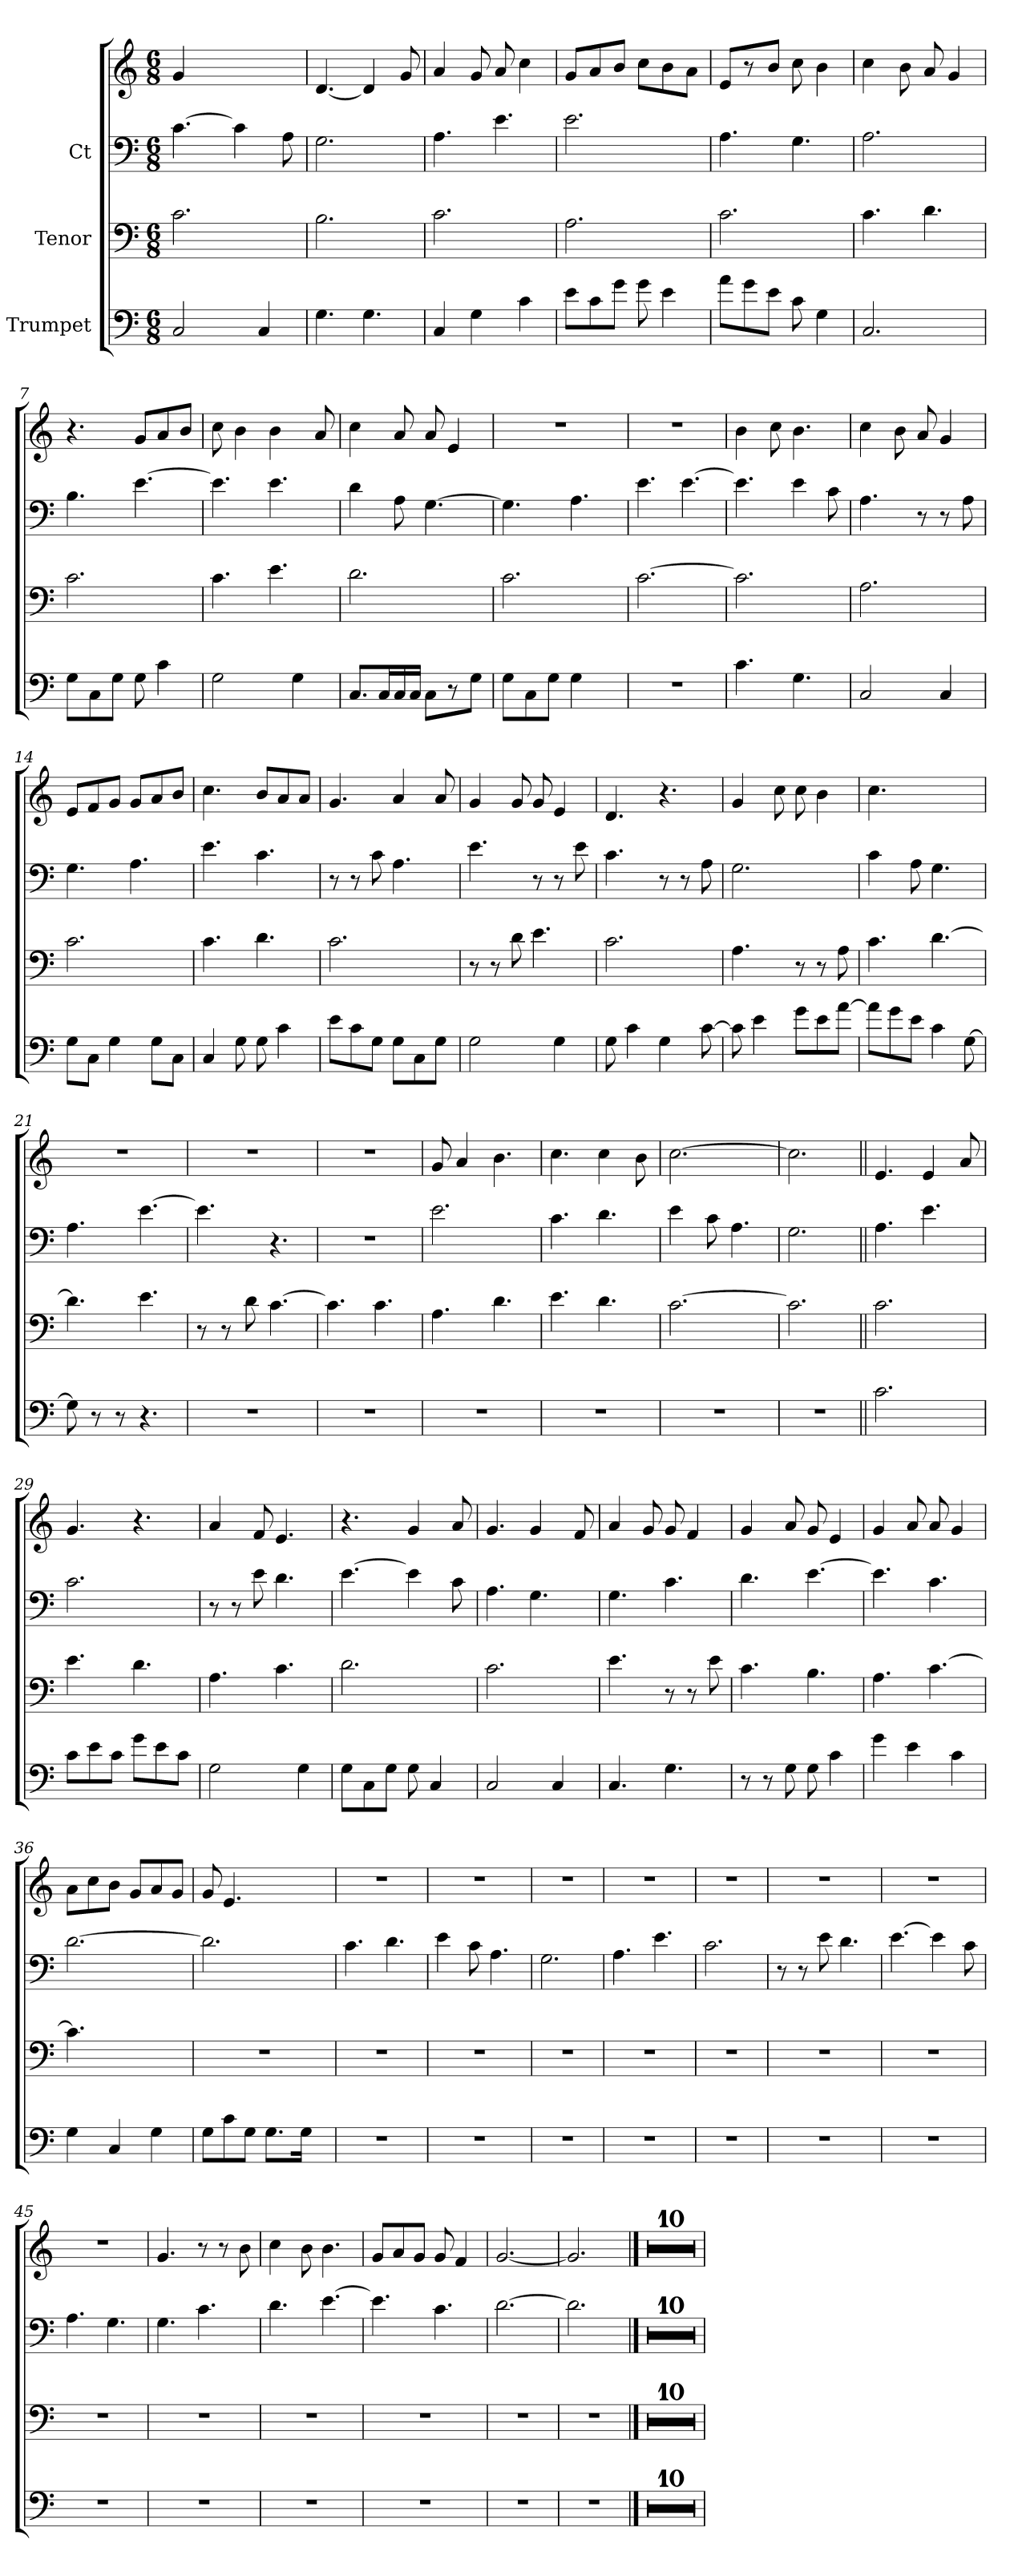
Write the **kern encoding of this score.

**kern	**kern	**kern	**kern
*part4	*part3	*part2	*part1
*staff4	*staff3	*staff2	*staff1
*I"Trumpet	*I"Tenor	*I"Ct	*
*clefF4	*clefF4	*clefF4	*clefG2
*k[]	*k[]	*k[]	*k[]
*C:	*C:	*C:	*C:
*M6/8	*M6/8	*M6/8	*M6/8
=1	=1	=1	=1
2C/	2.c\	[4.c\	4g/
.	.	.	8ryy
.	.	4c\]	4.ryy
4C/	.	.	.
.	.	8A\	.
=2	=2	=2	=2
4.G\	2.B\	2.G\	[4.d/
4.G\	.	.	4d/]
.	.	.	8g/
=3	=3	=3	=3
4C/	2.c\	4.A\	4a/
4G\	.	.	8g/
.	.	4.e\	8a/
4c\	.	.	4cc\
=4	=4	=4	=4
8e\L	2.A\	2.e\	8g/L
8c\	.	.	8a/
8g\J	.	.	8b/J
8g\	.	.	8cc\L
4e\	.	.	8b\
.	.	.	8a\J
=5	=5	=5	=5
8a\L	2.c\	4.A\	8e/L
8g\	.	.	8r
8e\J	.	.	8b/J
8c\	.	4.G\	8cc\
4G\	.	.	4b\
=6	=6	=6	=6
2.C/	4.c\	2.A\	4cc\
.	.	.	8b\
.	4.d\	.	8a/
.	.	.	4g/
=7	=7	=7	=7
8G\L	2.c\	4.B\	4.r
8C\	.	.	.
8G\J	.	.	.
8G\	.	[4.e\	8g/L
4c\	.	.	8a/
.	.	.	8b/J
=8	=8	=8	=8
2G\	4.c\	4.e\]	8cc\
.	.	.	4b\
.	4.e\	4.e\	4b\
4G\	.	.	.
.	.	.	8a/
!!LO:LB:g=z
=9	=9	=9	=9
8.C/L	2.d\	4d\	4cc\
16C/L	.	.	.
16C/	.	8A\	8a/
16C/JJ	.	.	.
8C\L	.	[4.G\	8a/
8r	.	.	4e/
8G\J	.	.	.
=10	=10	=10	=10
8G\L	2.c\	4.G\]	2.r
8C\	.	.	.
8G\J	.	.	.
4G\	.	4.A\	.
8ryy	.	.	.
=11	=11	=11	=11
2.r	[2.c\	4.e\	2.r
.	.	[4.e\	.
=12	=12	=12	=12
4.c\	2.c\]	4.e\]	4b\
.	.	.	8cc\
4.G\	.	4e\	4.b\
.	.	8c\	.
=13	=13	=13	=13
2C/	2.A\	4.A\	4cc\
.	.	.	8b\
.	.	8r	8a/
4C/	.	8r	4g/
.	.	8A\	.
=14	=14	=14	=14
8G\L	2.c\	4.G\	8e/L
8C\J	.	.	8f/
4G\	.	.	8g/J
.	.	4.A\	8g/L
8G\L	.	.	8a/
8C\J	.	.	8b/J
=15	=15	=15	=15
4C/	4.c\	4.e\	4.cc\
8G\	.	.	.
8G\	4.d\	4.c\	8b/L
4c\	.	.	8a/
.	.	.	8a/J
=16	=16	=16	=16
8e\L	2.c\	8r	4.g/
8c\	.	8r	.
8G\J	.	8c\	.
8G\L	.	4.A\	4a/
8C\	.	.	.
8G\J	.	.	8a/
=17	=17	=17	=17
2G\	8r	4.e\	4g/
.	8r	.	.
.	8d\	.	8g/
.	4.e\	8r	8g/
4G\	.	8r	4e/
.	.	8e\	.
!!LO:PB:g=z
=18	=18	=18	=18
8G\	2.c\	4.c\	4.d/
4c\	.	.	.
4G\	.	8r	4.r
.	.	8r	.
[8c\	.	8A\	.
=19	=19	=19	=19
8c\]	4.A\	2.G\	4g/
4e\	.	.	.
.	.	.	8cc\
8g\L	8r	.	8cc\
8e\	8r	.	4b\
[8a\J	8A\	.	.
=20	=20	=20	=20
8a\L]	4.c\	4c\	4.cc\
8g\	.	.	.
8e\J	.	8A\	.
4c\	[4.d\	4.G\	4.ryy
[8G\	.	.	.
=21	=21	=21	=21
8G\]	4.d\]	4.A\	2.r
8r	.	.	.
8r	.	.	.
4.r	4.e\	[4.e\	.
=22	=22	=22	=22
2.r	8r	4.e\]	2.r
.	8r	.	.
.	8d\	.	.
.	[4.c\	4.r	.
=23	=23	=23	=23
2.r	4.c\]	2.r	2.r
.	4.c\	.	.
=24	=24	=24	=24
2.r	4.A\	2.e\	8g/
.	.	.	4a/
.	4.d\	.	4.b\
=25	=25	=25	=25
2.r	4.e\	4.c\	4.cc\
.	4.d\	4.d\	4cc\
.	.	.	8b\
=26	=26	=26	=26
2.r	[2.c\	4e\	[2.cc\
.	.	8c\	.
.	.	4.A\	.
=27	=27	=27	=27
2.r	2.c\]	2.G\	2.cc\]
!!LO:LB:g=z
=28||	=28||	=28||	=28||
2.c\	2.c\	4.A\	4.e/
.	.	4.e\	4e/
.	.	.	8a/
=29	=29	=29	=29
8c\L	4.e\	2.c\	4.g/
8e\	.	.	.
8c\J	.	.	.
8g\L	4.d\	.	4.r
8e\	.	.	.
8c\J	.	.	.
=30	=30	=30	=30
2G\	4.A\	8r	4a/
.	.	8r	.
.	.	8e\	8f/
.	4.c\	4.d\	4.e/
4G\	.	.	.
=31	=31	=31	=31
8G\L	2.d\	[4.e\	4.r
8C\	.	.	.
8G\J	.	.	.
8G\	.	4e\]	4g/
4C/	.	.	.
.	.	8c\	8a/
=32	=32	=32	=32
2C/	2.c\	4.A\	4.g/
.	.	4.G\	4g/
4C/	.	.	.
.	.	.	8f/
=33	=33	=33	=33
4.C/	4.e\	4.G\	4a/
.	.	.	8g/
4.G\	8r	4.c\	8g/
.	8r	.	4f/
.	8e\	.	.
=34	=34	=34	=34
8r	4.c\	4.d\	4g/
8r	.	.	.
8G\	.	.	8a/
8G\	4.B\	[4.e\	8g/
4c\	.	.	4e/
=35	=35	=35	=35
4g\	4.A\	4.e\]	4g/
4e\	.	.	8a/
.	[4.c\	4.c\	8a/
4c\	.	.	4g/
=36	=36	=36	=36
4G\	4.c\]	[2.d\	8a\L
.	.	.	8cc\
4C/	.	.	8b\J
.	4.ryy	.	8g/L
4G\	.	.	8a/
.	.	.	8g/J
!!LO:PB:g=z
=37	=37	=37	=37
8G\L	2.r	2.d\]	8g/
8c\	.	.	4.e/
8G\J	.	.	.
8.G\L	.	.	.
.	.	.	4ryy
16G\Jk	.	.	.
8ryy	.	.	.
=38	=38	=38	=38
2.r	2.r	4.c\	2.r
.	.	4.d\	.
=39	=39	=39	=39
2.r	2.r	4e\	2.r
.	.	8c\	.
.	.	4.A\	.
=40	=40	=40	=40
2.r	2.r	2.G\	2.r
=41	=41	=41	=41
2.r	2.r	4.A\	2.r
.	.	4.e\	.
=42	=42	=42	=42
2.r	2.r	2.c\	2.r
=43	=43	=43	=43
2.r	2.r	8r	2.r
.	.	8r	.
.	.	8e\	.
.	.	4.d\	.
=44	=44	=44	=44
2.r	2.r	[4.e\	2.r
.	.	4e\]	.
.	.	8c\	.
=45	=45	=45	=45
2.r	2.r	4.A\	2.r
.	.	4.G\	.
=46	=46	=46	=46
2.r	2.r	4.G\	4.g/
.	.	4.c\	8r
.	.	.	8r
.	.	.	8b\
=47	=47	=47	=47
2.r	2.r	4.d\	4cc\
.	.	.	8b\
.	.	[4.e\	4.b\
=48	=48	=48	=48
2.r	2.r	4.e\]	8g/L
.	.	.	8a/
.	.	.	8g/J
.	.	4.c\	8g/
.	.	.	4f/
!!LO:LB:g=z
=49	=49	=49	=49
2.r	2.r	[2.d\	[2.g/
=50	=50	=50	=50
2.r	2.r	2.d\]	2.g/]
==51	==51	==51	==51
2.r	2.r	2.r	2.r
=52	=52	=52	=52
2.r	2.r	2.r	2.r
=53	=53	=53	=53
2.r	2.r	2.r	2.r
=54	=54	=54	=54
2.r	2.r	2.r	2.r
=55	=55	=55	=55
2.r	2.r	2.r	2.r
=56	=56	=56	=56
2.r	2.r	2.r	2.r
=57	=57	=57	=57
2.r	2.r	2.r	2.r
=58	=58	=58	=58
2.r	2.r	2.r	2.r
=59	=59	=59	=59
2.r	2.r	2.r	2.r
=60	=60	=60	=60
2.r	2.r	2.r	2.r
=	=	=	=
*-	*-	*-	*-
